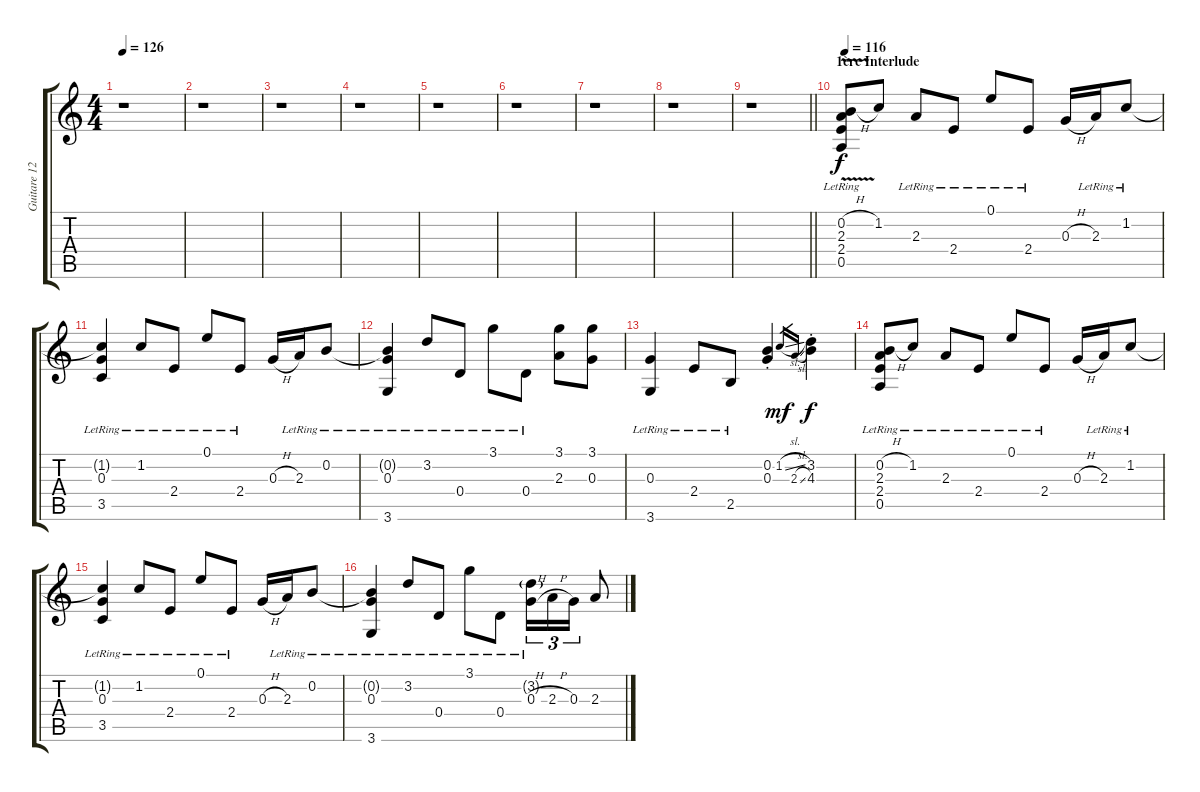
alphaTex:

\track ("Guitare 12 cordes" "Guitare 12") {instrument acousticguitarsteel}
\staff {score tabs}
\tuning (E4 B3 G3 D3 A2 E2) {hide}
\ts (4 4)
\tempo 126
\clef g2
\ks c
r.1{dy f} |
r.1 |
r.1 |
r.1 |
r.1 |
r.1 |
r.1 |
r.1 |
\barLineRight lightlight
r.1 |
\section ("" "1ère Interlude")
\tempo 116
(0.2{h} 2.3{v lr} 2.4{v lr} 0.5{lr}).8 1.2.8 2.3{lr}.8 2.4{lr}.8 0.1{lr}.8 2.4{lr}.8 0.3{h}.16 2.3{lr}.16 1.2{lr}.8 |
(1.2{t} 0.3{lr} 3.5{lr}).4 1.2{lr}.8 2.4{lr}.8 0.1{lr}.8 2.4{lr}.8 0.3{h}.16 2.3{lr}.16 0.2{lr}.8 |
(0.2{t} 0.3{lr} 3.6{lr}).4 3.2{lr}.8 0.4{lr}.8 3.1{lr}.8 0.4{lr}.8 (3.1 2.3).8 (3.1 0.3).8 |
(0.3{lr} 3.6{lr}).4 2.4{lr}.8 2.5{lr}.8 (0.2{st} 0.3{st}).4 1.2{sl}.16{gr dy mf} 2.3{sl}.16{gr} (3.2{st} 4.3{st}).4{dy f} |
(0.2{h} 2.3{lr} 2.4{lr} 0.5{lr}).8 1.2{lr}.8 2.3{lr}.8 2.4{lr}.8 0.1{lr}.8 2.4{lr}.8 0.3{h}.16 2.3{lr}.16 1.2{lr}.8 |
(1.2{t} 0.3{lr} 3.5{lr}).4 1.2{lr}.8 2.4{lr}.8 0.1{lr}.8 2.4{lr}.8 0.3{h}.16 2.3{lr}.16 0.2{lr}.8 |
(0.2{t} 0.3{lr} 3.6{lr}).4 3.2{lr}.8 0.4{lr}.8 3.1{lr}.8 0.4{lr}.8 (3.2{g lr} 0.3{h}).16{tu (3 2)} 2.3{h}.16{tu (3 2)} 0.3.16{tu (3 2)} 2.3.8
